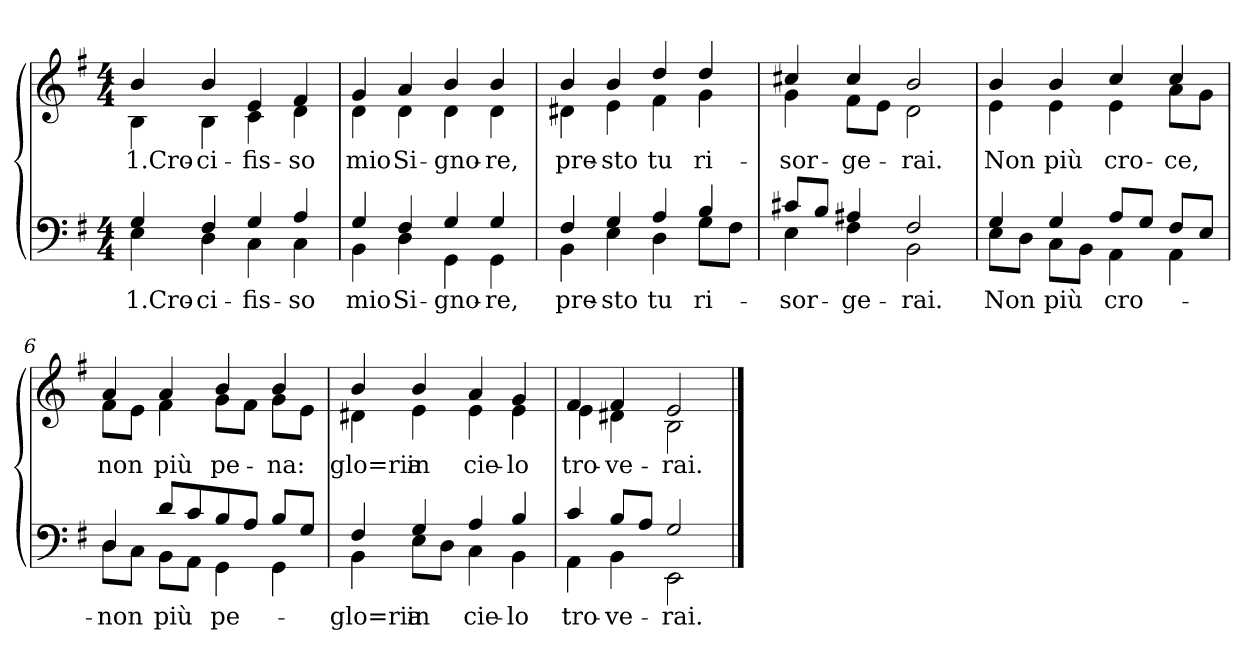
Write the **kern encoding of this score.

**kern	**text	**kern	**text
*part2	*part2	*part1	*part1
*staff2	*staff2	*staff1	*staff1
*clefF4	*	*clefG2	*
*k[f#]	*	*k[f#]	*
*G:	*	*G:	*
*M4/4	*	*M4/4	*
=1	=1	=1	=1
*^	*	*	*
!	!	!LO:LY:a	!	!LO:LY:b
*	*	*	*^	*
4G/	4E\	1.Cro-	4b/	4B\	1.Cro-
!	!	!LO:LY:a	!	!	!LO:LY:b
4F#/	4D\	-ci-	4b/	4B\	-ci-
!	!	!LO:LY:a	!	!	!LO:LY:b
4G/	4C\	-fis-	4e/	4c\	-fis-
!	!	!LO:LY:a	!	!	!LO:LY:b
4A/	4C\	-so	4f#/	4d\	-so
=2	=2	=2	=2	=2	=2
!	!	!LO:LY:a	!	!	!LO:LY:b
4G/	4BB\	mio	4g/	4d\	mio
!	!	!LO:LY:a	!	!	!LO:LY:b
4F#/	4D\	Si-	4a/	4d\	Si-
!	!	!LO:LY:a	!	!	!LO:LY:b
4G/	4GG\	-gno-	4b/	4d\	-gno-
!	!	!LO:LY:a	!	!	!LO:LY:b
4G/	4GG\	-re,	4b/	4d\	-re,
=3	=3	=3	=3	=3	=3
!	!	!LO:LY:a	!	!	!LO:LY:b
4F#/	4BB\	pre-	4b/	4d#X\	pre-
!	!	!LO:LY:a	!	!	!LO:LY:b
4G/	4E\	-sto	4b/	4e\	-sto
!	!	!LO:LY:a	!	!	!LO:LY:b
4A/	4D\	tu	4dd/	4f#\	tu
!	!	!LO:LY:a	!	!	!LO:LY:b
4B/	8G\L	ri-	4dd/	4g\	ri-
.	8F#\J	.	.	.	.
=4	=4	=4	=4	=4	=4
!	!	!LO:LY:a	!	!	!LO:LY:b
4E\	8c#X/L	-sor-	4cc#X/	4g\	-sor-
.	8B/J	.	.	.	.
!	!	!LO:LY:a	!	!	!LO:LY:b
4A#X/	4F#\	-ge-	4cc#/	8f#\L	-ge-
.	.	.	.	8e\J	.
!	!	!LO:LY:a	!	!	!LO:LY:b
2F#/	2BB\	-rai.	2b/	2d\	-rai.
!!LO:LB:g=z	!!
=5	=5	=5	=5	=5	=5
!	!	!LO:LY:a	!	!	!LO:LY:b
4G/	8E\L	Non	4b/	4e\	Non
.	8D\J	.	.	.	.
!	!	!LO:LY:a	!	!	!LO:LY:b
4G/	8C\L	più	4b/	4e\	più
.	8BB\J	.	.	.	.
!	!	!LO:LY:a	!	!	!LO:LY:b
8A/L	4AA\	cro-	4cc/	4e\	cro-
8G/J	.	.	.	.	.
!	!	!LO:LY:a	!	!	!LO:LY:b
8F#/L	4AA\	.	4cc/	8a\L	-ce,
8E/J	.	.	.	8g\J	.
=6	=6	=6	=6	=6	=6
!	!	!LO:LY:a	!	!	!LO:LY:b
4D/	8D\L	non	4a/	8f#\L	non
.	8C\J	.	.	8e\J	.
!	!	!LO:LY:a	!	!	!LO:LY:b
8d/L	8BB\L	più	4a/	4f#\	più
8c/	8AA\J	.	.	.	.
!	!	!LO:LY:a	!	!	!LO:LY:b
8B/	4GG\	pe-	4b/	8g\L	pe-
8A/J	.	.	.	8f#\J	.
!	!	!LO:LY:a	!	!	!LO:LY:b
8B/L	4GG\	.	4b/	8g\L	-na:
8G/J	.	.	.	8e\J	.
=7	=7	=7	=7	=7	=7
!	!	!LO:LY:a	!	!	!LO:LY:b
4F#/	4BB\	glo=ria	4b/	4d#X\	glo=ria
!	!	!LO:LY:a	!	!	!LO:LY:b
4G/	8E\L	in	4b/	4e\	in
.	8D\J	.	.	.	.
!	!	!LO:LY:a	!	!	!LO:LY:b
4A/	4C\	cie-	4a/	4e\	cie-
!	!	!LO:LY:a	!	!	!LO:LY:b
4B/	4BB\	-lo	4g/	4e\	-lo
=8	=8	=8	=8	=8	=8
!	!	!LO:LY:a	!	!	!LO:LY:b
4c/	4AA\	tro-	4f#/	4e\	tro-
!	!	!LO:LY:a	!	!	!LO:LY:b
4BB\	8B/L	-ve-	4f#/	4d#X\	-ve-
.	8A/J	.	.	.	.
!	!	!LO:LY:a	!	!	!LO:LY:b
2G/	2EE\	-rai.	2e/	2B\	-rai.
*v	*v	*	*	*	*
*	*	*v	*v	*
==	==	==	==
*-	*-	*-	*-
